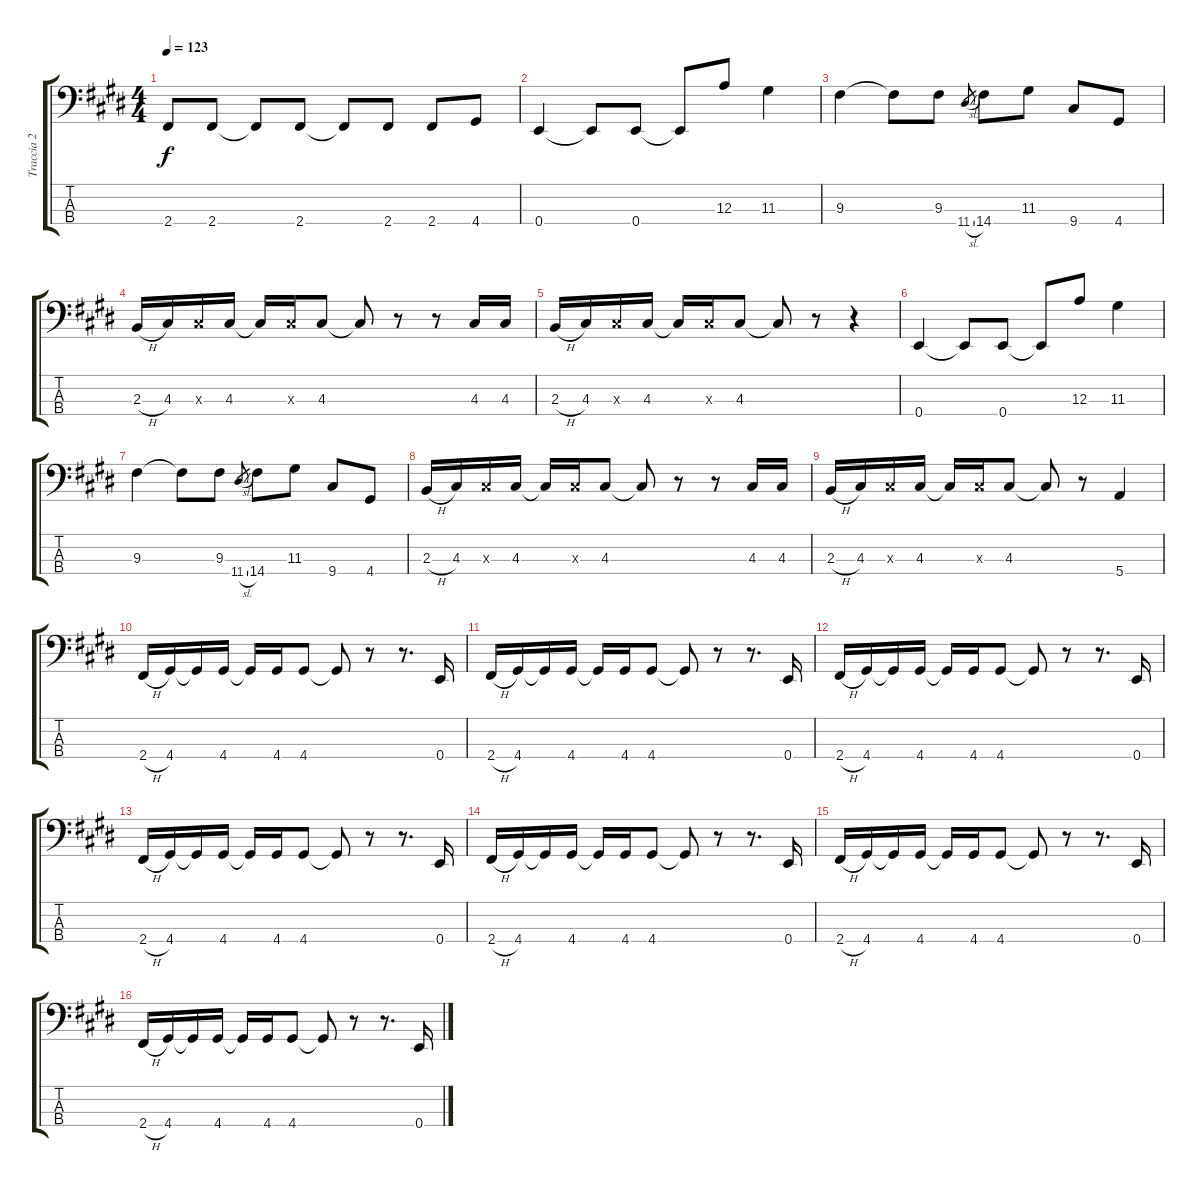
\track ("Traccia 2" "Traccia 2") {instrument electricbassfinger}
\staff {score tabs}
\tuning (G2 D2 A1 E1) {hide}
\ts (4 4)
\tempo 123
\clef f4
\ks e
2.4{t}.8{dy f} 2.4.8 2.4{t}.8 2.4.8 2.4{t}.8 2.4.8 2.4.8 4.4.8 |
0.4.4 0.4{t}.8 0.4.8 0.4{t}.8 12.3.8 11.3.4 |
9.3.4 9.3{t}.8 9.3.8 11.4{sl}.8{gr} 14.4.8 11.3.8 9.4.8 4.4.8 |
2.3{h}.16 4.3.16 4.3{x}.16 4.3.16 4.3{t}.16 4.3{x}.16 4.3.8 4.3{t}.8 r.8 r.8 4.3.16 4.3.16 |
2.3{h}.16 4.3.16 4.3{x}.16 4.3.16 4.3{t}.16 4.3{x}.16 4.3.8 4.3{t}.8 r.8 r.4 |
0.4.4 0.4{t}.8 0.4.8 0.4{t}.8 12.3.8 11.3.4 |
9.3.4 9.3{t}.8 9.3.8 11.4{sl}.8{gr} 14.4.8 11.3.8 9.4.8 4.4.8 |
2.3{h}.16 4.3.16 4.3{x}.16 4.3.16 4.3{t}.16 4.3{x}.16 4.3.8 4.3{t}.8 r.8 r.8 4.3.16 4.3.16 |
2.3{h}.16 4.3.16 4.3{x}.16 4.3.16 4.3{t}.16 4.3{x}.16 4.3.8 4.3{t}.8 r.8 5.4.4 |
2.4{h}.16 4.4.16 4.4{t}.16 4.4.16 4.4{t}.16 4.4.16 4.4.8 4.4{t}.8 r.8 r.8{d} 0.4.16 |
2.4{h}.16 4.4.16 4.4{t}.16 4.4.16 4.4{t}.16 4.4.16 4.4.8 4.4{t}.8 r.8 r.8{d} 0.4.16 |
2.4{h}.16 4.4.16 4.4{t}.16 4.4.16 4.4{t}.16 4.4.16 4.4.8 4.4{t}.8 r.8 r.8{d} 0.4.16 |
2.4{h}.16 4.4.16 4.4{t}.16 4.4.16 4.4{t}.16 4.4.16 4.4.8 4.4{t}.8 r.8 r.8{d} 0.4.16 |
2.4{h}.16 4.4.16 4.4{t}.16 4.4.16 4.4{t}.16 4.4.16 4.4.8 4.4{t}.8 r.8 r.8{d} 0.4.16 |
2.4{h}.16 4.4.16 4.4{t}.16 4.4.16 4.4{t}.16 4.4.16 4.4.8 4.4{t}.8 r.8 r.8{d} 0.4.16 |
2.4{h}.16 4.4.16 4.4{t}.16 4.4.16 4.4{t}.16 4.4.16 4.4.8 4.4{t}.8 r.8 r.8{d} 0.4.16
